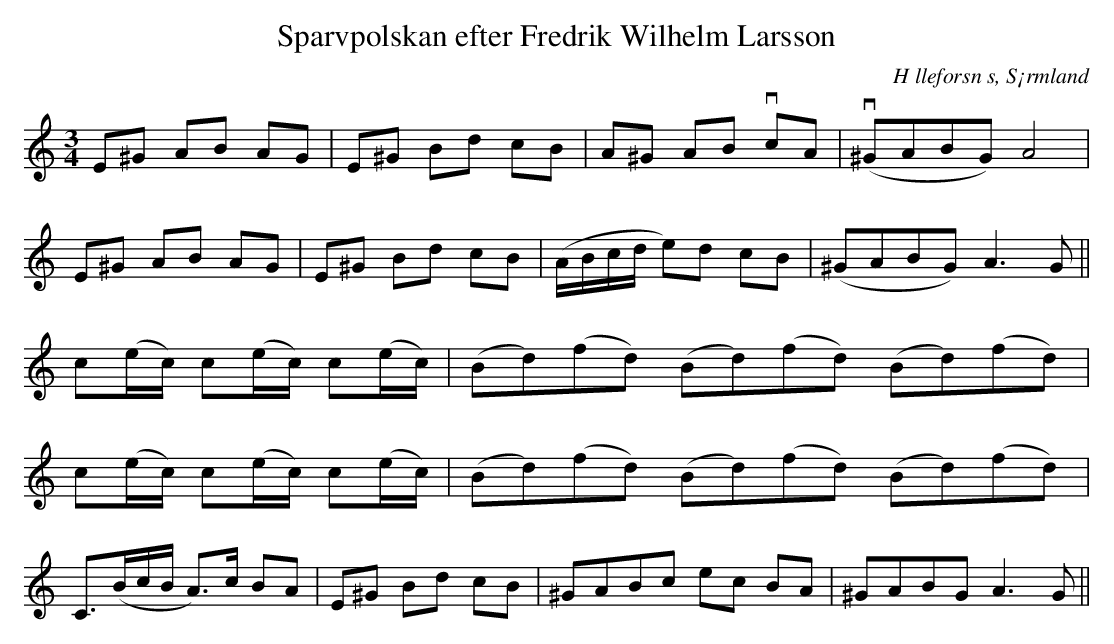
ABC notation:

X:1
T:Sparvpolskan efter Fredrik Wilhelm Larsson
O:H lleforsn s, S¡rmland
M:3/4
L:1/8
K:Am
E^G AB AG | E^G Bd cB | A^G AB vcA | (v^GABG) A4 |
E^G AB AG | E^G Bd cB | (A/B/c/d/ e)d cB | (^GABG) A2>G2 ||
c(e/c/) c(e/c/) c(e/c/) | (Bd)(fd) (Bd)(fd) (Bd)(fd) |
c(e/c/) c(e/c/) c(e/c/) | (Bd)(fd) (Bd)(fd) (Bd)(fd) |
C3/2(B/c/B/ A>)c BA | E^G Bd cB | ^GABc ec BA | ^GABG A2>G2 ||
